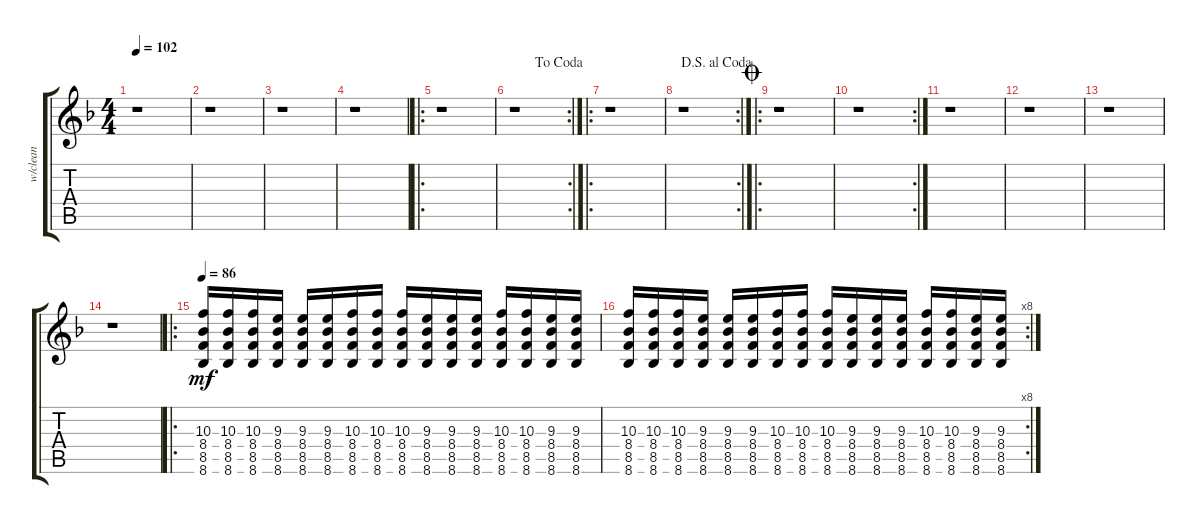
\track ("w/clean" "w/clean") {instrument electricguitarclean}
\staff {score tabs}
\tuning (E4 B3 G3 D3 A2 D2) {hide}
\ts (4 4)
\tempo 102
\clef g2
\ks f
r.1{dy mf} |
r.1 |
r.1 |
r.1 |
\ro
r.1 |
\rc 2
\jump dacoda
r.1 |
\ro
r.1 |
\rc 2
\jump dalsegnoalcoda
r.1 |
\ro
\jump coda
r.1 |
\rc 2
r.1 |
r.1 |
r.1 |
r.1 |
r.1 |
\ro
\tempo 86
(10.3 8.4 8.5 8.6).16 (10.3 8.4 8.5 8.6).16 (10.3 8.4 8.5 8.6).16 (9.3 8.4 8.5 8.6).16 (9.3 8.4 8.5 8.6).16 (9.3 8.4 8.5 8.6).16 (10.3 8.4 8.5 8.6).16 (10.3 8.4 8.5 8.6).16 (10.3 8.4 8.5 8.6).16 (9.3 8.4 8.5 8.6).16 (9.3 8.4 8.5 8.6).16 (9.3 8.4 8.5 8.6).16 (10.3 8.4 8.5 8.6).16 (10.3 8.4 8.5 8.6).16 (9.3 8.4 8.5 8.6).16 (9.3 8.4 8.5 8.6).16 |
\rc 8
(10.3 8.4 8.5 8.6).16 (10.3 8.4 8.5 8.6).16 (10.3 8.4 8.5 8.6).16 (9.3 8.4 8.5 8.6).16 (9.3 8.4 8.5 8.6).16 (9.3 8.4 8.5 8.6).16 (10.3 8.4 8.5 8.6).16 (10.3 8.4 8.5 8.6).16 (10.3 8.4 8.5 8.6).16 (9.3 8.4 8.5 8.6).16 (9.3 8.4 8.5 8.6).16 (9.3 8.4 8.5 8.6).16 (10.3 8.4 8.5 8.6).16 (10.3 8.4 8.5 8.6).16 (9.3 8.4 8.5 8.6).16 (9.3 8.4 8.5 8.6).16
